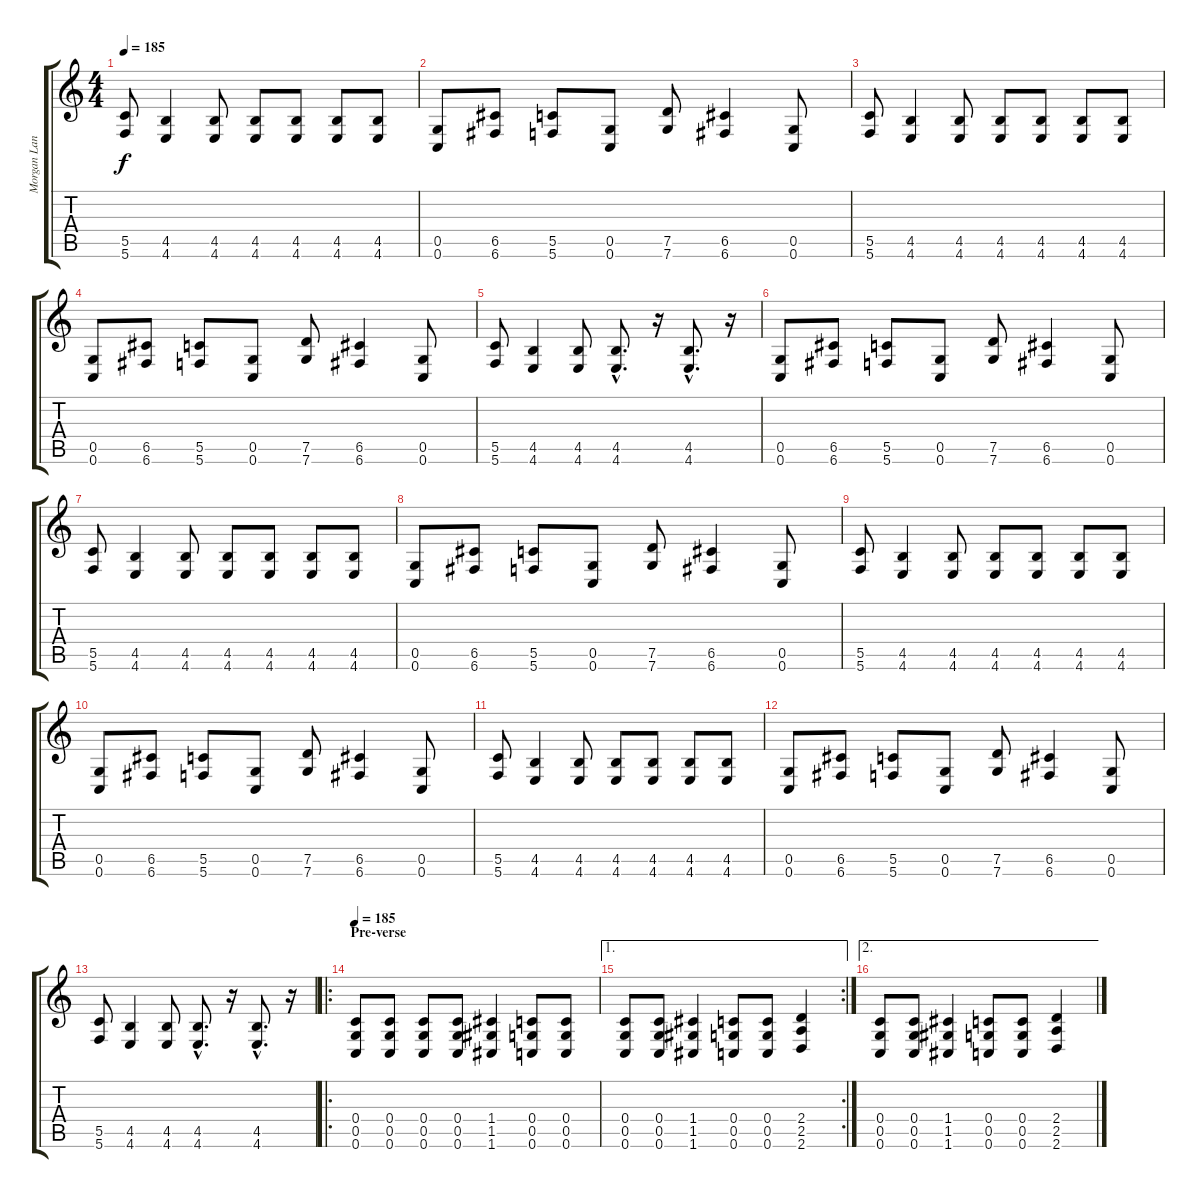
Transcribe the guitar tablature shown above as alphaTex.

\track ("Morgan Lander - Guitar" "Morgan Lan") {instrument distortionguitar}
\staff {score tabs}
\tuning (D4 A3 F3 C3 G2 C2) {hide}
\ts (4 4)
\tempo 185
\clef g2
\ks c
(5.5 5.6).8{dy f} (4.5 4.6).4 (4.5 4.6).8 (4.5 4.6).8 (4.5 4.6).8 (4.5 4.6).8 (4.5 4.6).8 |
(0.5 0.6).8 (6.5 6.6).8 (5.5 5.6).8 (0.5 0.6).8 (7.5 7.6).8 (6.5 6.6).4 (0.5 0.6).8 |
(5.5 5.6).8 (4.5 4.6).4 (4.5 4.6).8 (4.5 4.6).8 (4.5 4.6).8 (4.5 4.6).8 (4.5 4.6).8 |
(0.5 0.6).8 (6.5 6.6).8 (5.5 5.6).8 (0.5 0.6).8 (7.5 7.6).8 (6.5 6.6).4 (0.5 0.6).8 |
(5.5 5.6).8 (4.5 4.6).4 (4.5 4.6).8 (4.5{hac} 4.6{hac}).8{d} r.16 (4.5{hac} 4.6{hac}).8{d} r.16 |
(0.5 0.6).8 (6.5 6.6).8 (5.5 5.6).8 (0.5 0.6).8 (7.5 7.6).8 (6.5 6.6).4 (0.5 0.6).8 |
(5.5 5.6).8 (4.5 4.6).4 (4.5 4.6).8 (4.5 4.6).8 (4.5 4.6).8 (4.5 4.6).8 (4.5 4.6).8 |
(0.5 0.6).8 (6.5 6.6).8 (5.5 5.6).8 (0.5 0.6).8 (7.5 7.6).8 (6.5 6.6).4 (0.5 0.6).8 |
(5.5 5.6).8 (4.5 4.6).4 (4.5 4.6).8 (4.5 4.6).8 (4.5 4.6).8 (4.5 4.6).8 (4.5 4.6).8 |
(0.5 0.6).8 (6.5 6.6).8 (5.5 5.6).8 (0.5 0.6).8 (7.5 7.6).8 (6.5 6.6).4 (0.5 0.6).8 |
(5.5 5.6).8 (4.5 4.6).4 (4.5 4.6).8 (4.5 4.6).8 (4.5 4.6).8 (4.5 4.6).8 (4.5 4.6).8 |
(0.5 0.6).8 (6.5 6.6).8 (5.5 5.6).8 (0.5 0.6).8 (7.5 7.6).8 (6.5 6.6).4 (0.5 0.6).8 |
(5.5 5.6).8 (4.5 4.6).4 (4.5 4.6).8 (4.5{hac} 4.6{hac}).8{d} r.16 (4.5{hac} 4.6{hac}).8{d} r.16 |
\ro
\section ("" "Pre-verse")
\tempo 185
(0.4 0.5 0.6).8{volume 12 balance 13 instrument distortionguitar} (0.4 0.5 0.6).8 (0.4 0.5 0.6).8 (0.4 0.5 0.6).8 (1.4 1.5 1.6).4 (0.4 0.5 0.6).8 (0.4 0.5 0.6).8 |
\ae 1
\rc 2
(0.4 0.5 0.6).8 (0.4 0.5 0.6).8 (1.4 1.5 1.6).4 (0.4 0.5 0.6).8 (0.4 0.5 0.6).8 (2.4 2.5 2.6).4 |
\ae 2
(0.4 0.5 0.6).8 (0.4 0.5 0.6).8 (1.4 1.5 1.6).4 (0.4 0.5 0.6).8 (0.4 0.5 0.6).8 (2.4 2.5 2.6).4
